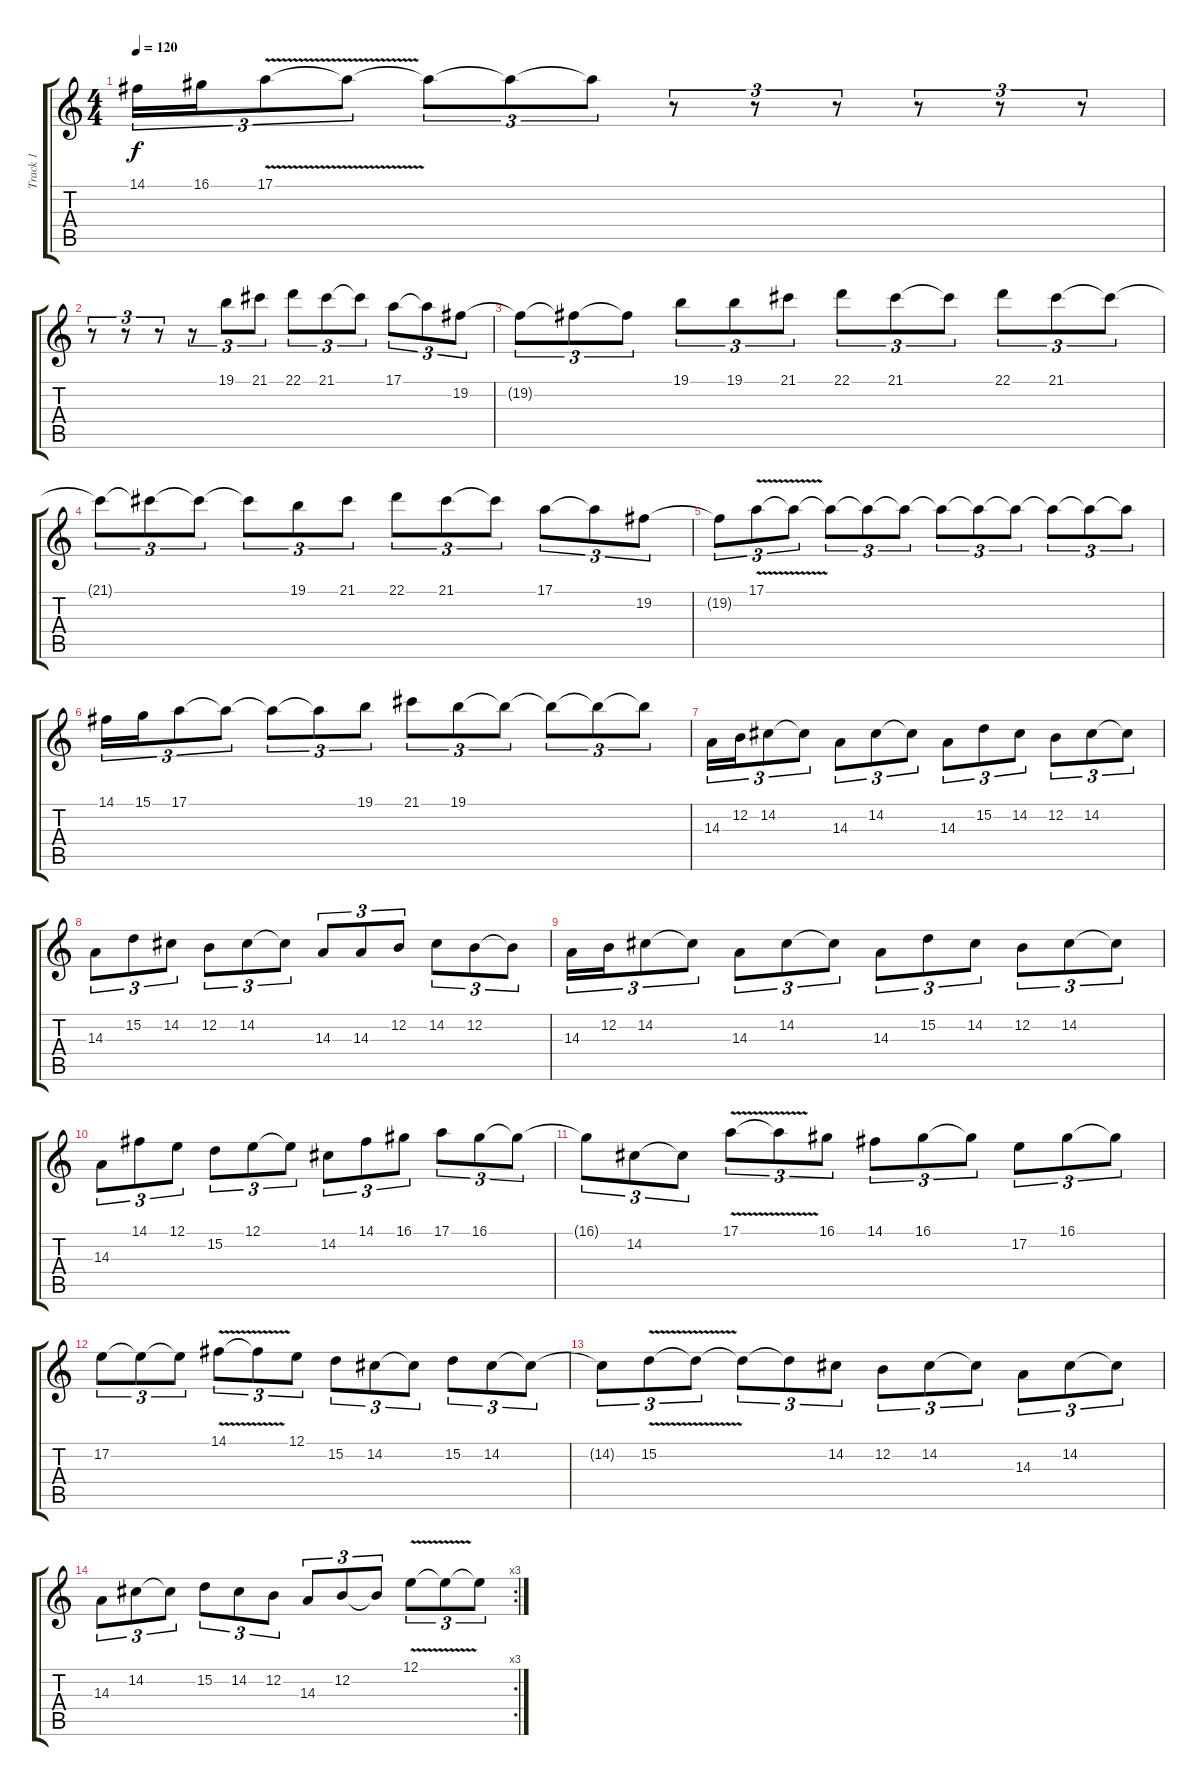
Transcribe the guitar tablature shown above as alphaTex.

\track ("Track 1" "Track 1") {instrument lead5charang}
\staff {score tabs}
\tuning (E4 B3 G3 D3 A2 E2) {hide}
\ts (4 4)
\tempo 120
\clef g2
\ks c
14.1.16{tu (3 2) dy f} 16.1.16{tu (3 2)} 17.1{v}.8{tu (3 2)} 17.1{t}.8{tu (3 2)} 17.1{t}.8{tu (3 2)} 17.1{t}.8{tu (3 2)} 17.1{t}.8{tu (3 2)} r.8{tu (3 2)} r.8{tu (3 2)} r.8{tu (3 2)} r.8{tu (3 2)} r.8{tu (3 2)} r.8{tu (3 2)} |
r.8{tu (3 2)} r.8{tu (3 2)} r.8{tu (3 2)} r.8{tu (3 2)} 19.1.8{tu (3 2)} 21.1.8{tu (3 2)} 22.1.8{tu (3 2)} 21.1.8{tu (3 2)} 21.1{t}.8{tu (3 2)} 17.1.8{tu (3 2)} 17.1{t}.8{tu (3 2)} 19.2.8{tu (3 2)} |
19.2{t}.8{tu (3 2)} 19.2{t}.8{tu (3 2)} 19.2{t}.8{tu (3 2)} 19.1.8{tu (3 2)} 19.1.8{tu (3 2)} 21.1.8{tu (3 2)} 22.1.8{tu (3 2)} 21.1.8{tu (3 2)} 21.1{t}.8{tu (3 2)} 22.1.8{tu (3 2)} 21.1.8{tu (3 2)} 21.1{t}.8{tu (3 2)} |
21.1{t}.8{tu (3 2)} 21.1{t}.8{tu (3 2)} 21.1{t}.8{tu (3 2)} 21.1{t}.8{tu (3 2)} 19.1.8{tu (3 2)} 21.1.8{tu (3 2)} 22.1.8{tu (3 2)} 21.1.8{tu (3 2)} 21.1{t}.8{tu (3 2)} 17.1.8{tu (3 2)} 17.1{t}.8{tu (3 2)} 19.2.8{tu (3 2)} |
19.2{t}.8{tu (3 2)} 17.1{v}.8{tu (3 2)} 17.1{t}.8{tu (3 2)} 17.1{t}.8{tu (3 2)} 17.1{t}.8{tu (3 2)} 17.1{t}.8{tu (3 2)} 17.1{t}.8{tu (3 2)} 17.1{t}.8{tu (3 2)} 17.1{t}.8{tu (3 2)} 17.1{t}.8{tu (3 2)} 17.1{t}.8{tu (3 2)} 17.1{t}.8{tu (3 2)} |
14.1.16{tu (3 2)} 15.1.16{tu (3 2)} 17.1.8{tu (3 2)} 17.1{t}.8{tu (3 2)} 17.1{t}.8{tu (3 2)} 17.1{t}.8{tu (3 2)} 19.1.8{tu (3 2)} 21.1.8{tu (3 2)} 19.1.8{tu (3 2)} 19.1{t}.8{tu (3 2)} 19.1{t}.8{tu (3 2)} 19.1{t}.8{tu (3 2)} 19.1{t}.8{tu (3 2)} |
14.3.16{tu (3 2)} 12.2.16{tu (3 2)} 14.2.8{tu (3 2)} 14.2{t}.8{tu (3 2)} 14.3.8{tu (3 2)} 14.2.8{tu (3 2)} 14.2{t}.8{tu (3 2)} 14.3.8{tu (3 2)} 15.2.8{tu (3 2)} 14.2.8{tu (3 2)} 12.2.8{tu (3 2)} 14.2.8{tu (3 2)} 14.2{t}.8{tu (3 2)} |
14.3.8{tu (3 2)} 15.2.8{tu (3 2)} 14.2.8{tu (3 2)} 12.2.8{tu (3 2)} 14.2.8{tu (3 2)} 14.2{t}.8{tu (3 2)} 14.3.8{tu (3 2)} 14.3.8{tu (3 2)} 12.2.8{tu (3 2)} 14.2.8{tu (3 2)} 12.2.8{tu (3 2)} 12.2{t}.8{tu (3 2)} |
14.3.16{tu (3 2)} 12.2.16{tu (3 2)} 14.2.8{tu (3 2)} 14.2{t}.8{tu (3 2)} 14.3.8{tu (3 2)} 14.2.8{tu (3 2)} 14.2{t}.8{tu (3 2)} 14.3.8{tu (3 2)} 15.2.8{tu (3 2)} 14.2.8{tu (3 2)} 12.2.8{tu (3 2)} 14.2.8{tu (3 2)} 14.2{t}.8{tu (3 2)} |
14.3.8{tu (3 2)} 14.1.8{tu (3 2)} 12.1.8{tu (3 2)} 15.2.8{tu (3 2)} 12.1.8{tu (3 2)} 12.1{t}.8{tu (3 2)} 14.2.8{tu (3 2)} 14.1.8{tu (3 2)} 16.1.8{tu (3 2)} 17.1.8{tu (3 2)} 16.1.8{tu (3 2)} 16.1{t}.8{tu (3 2)} |
16.1{t}.8{tu (3 2)} 14.2.8{tu (3 2)} 14.2{t}.8{tu (3 2)} 17.1{v}.8{tu (3 2)} 17.1{t}.8{tu (3 2)} 16.1.8{tu (3 2)} 14.1.8{tu (3 2)} 16.1.8{tu (3 2)} 16.1{t}.8{tu (3 2)} 17.2.8{tu (3 2)} 16.1.8{tu (3 2)} 16.1{t}.8{tu (3 2)} |
17.2.8{tu (3 2)} 17.2{t}.8{tu (3 2)} 17.2{t}.8{tu (3 2)} 14.1{v}.8{tu (3 2)} 14.1{t}.8{tu (3 2)} 12.1.8{tu (3 2)} 15.2.8{tu (3 2)} 14.2.8{tu (3 2)} 14.2{t}.8{tu (3 2)} 15.2.8{tu (3 2)} 14.2.8{tu (3 2)} 14.2{t}.8{tu (3 2)} |
14.2{t}.8{tu (3 2)} 15.2{v}.8{tu (3 2)} 15.2{t}.8{tu (3 2)} 15.2{t}.8{tu (3 2)} 15.2{t}.8{tu (3 2)} 14.2.8{tu (3 2)} 12.2.8{tu (3 2)} 14.2.8{tu (3 2)} 14.2{t}.8{tu (3 2)} 14.3.8{tu (3 2)} 14.2.8{tu (3 2)} 14.2{t}.8{tu (3 2)} |
\rc 3
14.3.8{tu (3 2)} 14.2.8{tu (3 2)} 14.2{t}.8{tu (3 2)} 15.2.8{tu (3 2)} 14.2.8{tu (3 2)} 12.2.8{tu (3 2)} 14.3.8{tu (3 2)} 12.2.8{tu (3 2)} 12.2{t}.8{tu (3 2)} 12.1{v}.8{tu (3 2)} 12.1{t}.8{tu (3 2)} 12.1{t}.8{tu (3 2)}
